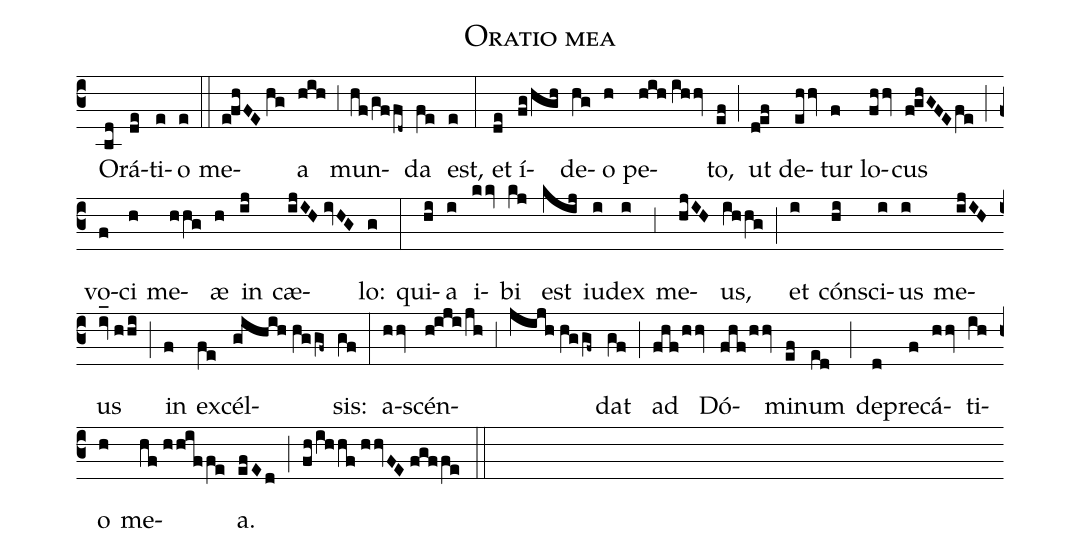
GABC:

name:Oratio mea;
mode:VII;
office-part:Offertoria;
%%
(c3) () O(bd)rá(de)ti(e)o(e) (::) me(e!fhFE//hg)a(hih) (,3) mun(hf/gffd~)da(fe) est,(e) (:) et(de) í(fg/hgh)de(hg)o(h) pe(hih//ihhv)to,(ef) (;) ut(d!ef) de(ehhv)tur(f) lo(fhhv)cus(f!ghGFE/fe) (;) vo(f)ci(h) me(hhg)æ(h) in(ij) cæ(ijIH//ivHG)lo:(g) (:) qui(hi)a(i) i(kkv)bi(kj) est(kij) iu(i)dex(i) (,3) me(hjIH)us,(ihhg) (;) et(i) cón(hi)sci(i)us(i) me(ijIH)us(iv_//hhi) (;) in(f) ex(fe)cél(gihih//hggf~)sis:(gf) (:) a(hhv)scén(h!iji/jh)(,3)(jijh//hggf~)dat(gf) (;) ad(fhf/hhv) Dó(fhf/hhv)mi(ef)num(ed) (;) de(d)pre(f)cá(hhv)ti(ih)o(h) me(hf//hhiffe)a.(efEd) (;) (fh/ihhf//hhvFE//fgffe) (::)
